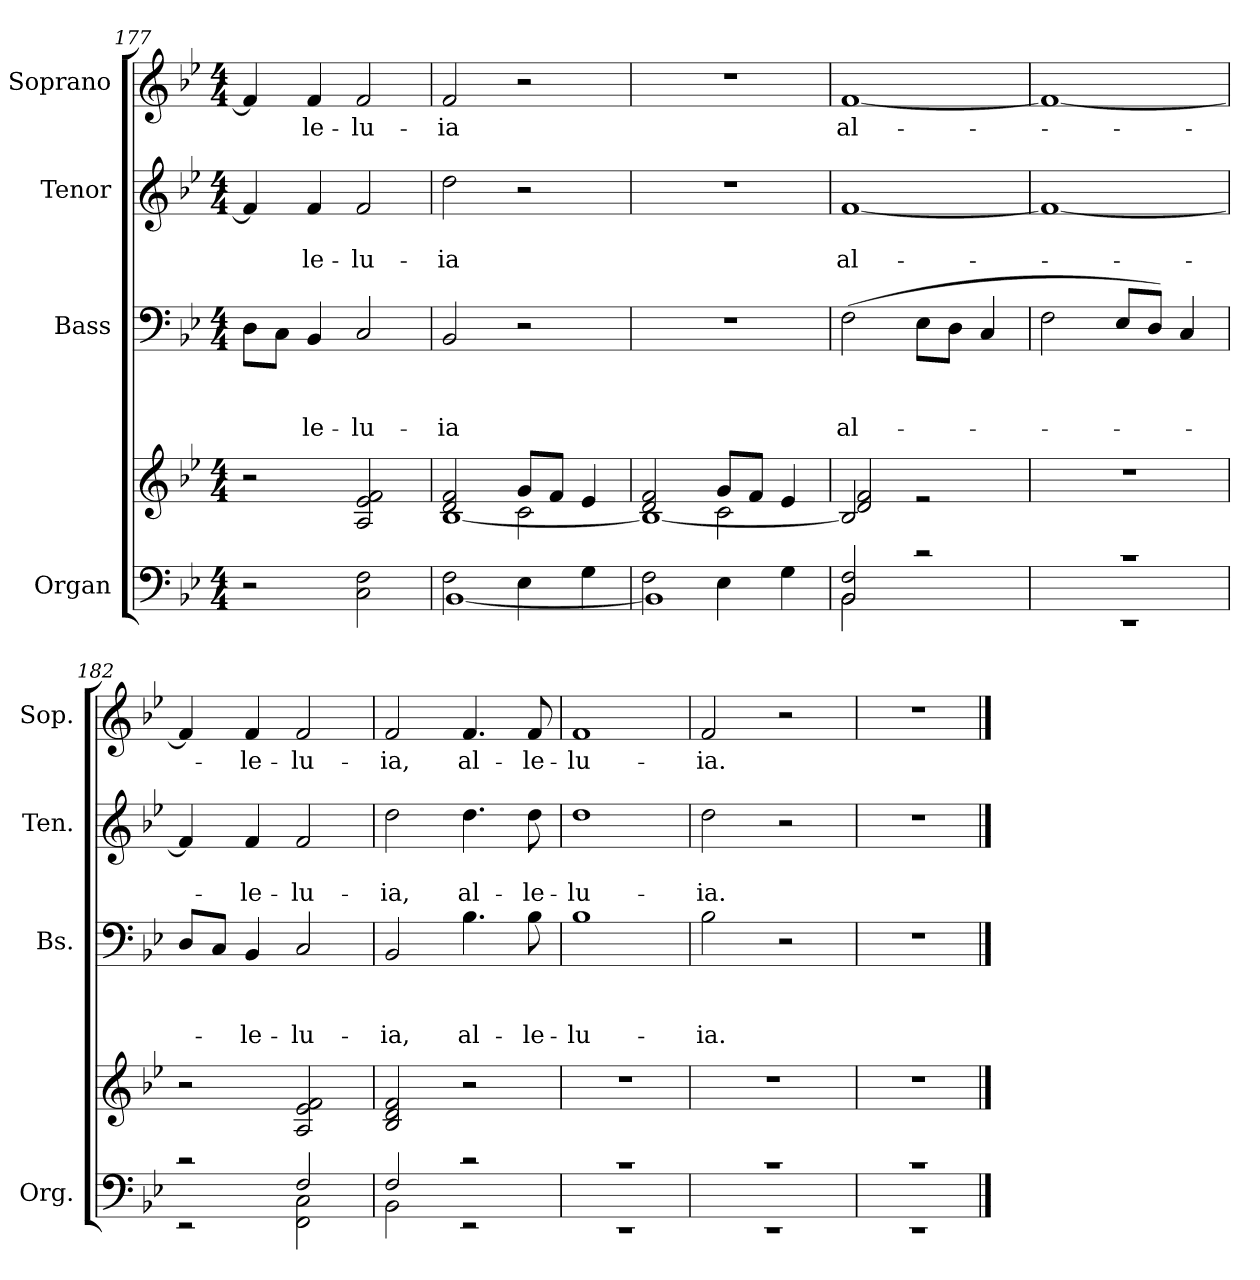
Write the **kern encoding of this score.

**kern	**kern	**kern	**text	**text	**text	**kern	**text	**text	**kern	**text
*part4	*part4	*part3	*part3	*part3	*part3	*part2	*part2	*part2	*part1	*part1
*staff5	*staff4	*staff3	*staff3	*staff3	*staff3	*staff2	*staff2	*staff2	*staff1	*staff1
*I"Organ	*	*I"Bass	*	*	*	*I"Tenor	*	*	*I"Soprano	*
*I'Org.	*	*I'Bs.	*	*	*	*I'Ten.	*	*	*I'Sop.	*
*clefF4	*clefG2	*clefF4	*	*	*	*clefG2	*	*	*clefG2	*
*	*	*	*	*	*	*ITrd7c12	*	*	*	*
*k[b-e-]	*k[b-e-]	*k[b-e-]	*	*	*	*k[b-e-]	*	*	*k[b-e-]	*
*B-:	*B-:	*B-:	*	*	*	*B-:	*	*	*B-:	*
*M4/4	*M4/4	*M4/4	*	*	*	*M4/4	*	*	*M4/4	*
=177	=177	=177	=177	=177	=177	=177	=177	=177	=177	=177
*^	*^	*	*	*	*	*	*	*	*	*
*	*^	*	*^	*	*	*	*	*	*	*	*	*
2r	1ryy	1ryy	1ryy	1ryy	2r	8D\L	.	.	.	4F/]	.	.	4f/]	.
.	.	.	.	.	.	8C\J	.	.	.	.	.	.	.	.
!	!	!	!	!	!	!	!	!	!LO:LY:b	!	!	!LO:LY:b	!	!LO:LY:b
.	.	.	.	.	.	4BB-/	.	.	-le-	4F/	.	-le-	4f/	-le-
!	!	!	!	!	!	!	!	!	!LO:LY:b	!	!	!LO:LY:b	!	!LO:LY:b
2C\ 2F\	.	.	.	.	2A/ 2e-/ 2f/	2C/	.	.	-lu-	2F/	.	-lu-	2f/	-lu-
=178	=178	=178	=178	=178	=178	=178	=178	=178	=178	=178	=178	=178	=178	=178
!	!	!	!	!	!	!	!	!	!LO:LY:b	!	!	!LO:LY:b	!	!LO:LY:b
2F\	[<1BB-	1ryy	2ryy	[<1B-	2d/ 2f/	2BB-/	.	.	-ia	2d\	.	-ia	2f/	-ia
4E-\	.	.	2c\	.	8g/L	2r	.	.	.	2r	.	.	2r	.
.	.	.	.	.	8f/J	.	.	.	.	.	.	.	.	.
4G\	.	.	.	.	4e-/	.	.	.	.	.	.	.	.	.
=179	=179	=179	=179	=179	=179	=179	=179	=179	=179	=179	=179	=179	=179	=179
2F\	1BB-]	1ryy	2ryy	1B-_	2d/ 2f/	1r	.	.	.	1r	.	.	1r	.
4E-\	.	.	2c\	.	8g/L	.	.	.	.	.	.	.	.	.
.	.	.	.	.	8f/J	.	.	.	.	.	.	.	.	.
4G\	.	.	.	.	4e-/	.	.	.	.	.	.	.	.	.
=180	=180	=180	=180	=180	=180	=180	=180	=180	=180	=180	=180	=180	=180	=180
!	!	!	!	!	!	!	!	!	!LO:LY:b	!	!	!LO:LY:b	!	!LO:LY:b
2BB-/ 2F/	2BB-\	1ryy	1ryy	2B-/]	2d/ 2f/	(<2F\	.	.	al-	[<1F	.	al-	[<1f	al-
2rc	2ryy	.	.	2ryy	2r	8E-\L	.	.	.	.	.	.	.	.
.	.	.	.	.	.	8D\J	.	.	.	.	.	.	.	.
.	.	.	.	.	.	4C/	.	.	.	.	.	.	.	.
=181	=181	=181	=181	=181	=181	=181	=181	=181	=181	=181	=181	=181	=181	=181
1rc	1rEE	1ryy	1ryy	1ryy	1r	2F\	.	.	.	1F_	.	.	1f_	.
.	.	.	.	.	.	8E-/L	.	.	.	.	.	.	.	.
.	.	.	.	.	.	8D/J)	.	.	.	.	.	.	.	.
.	.	.	.	.	.	4C/	.	.	.	.	.	.	.	.
!!LO:LB:g=z
=182	=182	=182	=182	=182	=182	=182	=182	=182	=182	=182	=182	=182	=182	=182
2rc	2rEE	1ryy	1ryy	1ryy	2r	8D/L	.	.	.	4F/]	.	.	4f/]	.
.	.	.	.	.	.	8C/J	.	.	.	.	.	.	.	.
!	!	!	!	!	!	!	!	!	!LO:LY:b	!	!	!LO:LY:b	!	!LO:LY:b
.	.	.	.	.	.	4BB-/	.	.	-le-	4F/	.	-le-	4f/	-le-
!	!	!	!	!	!	!	!	!	!LO:LY:b	!	!	!LO:LY:b	!	!LO:LY:b
2F/	2FF\ 2C\	.	.	.	2A/ 2e-/ 2f/	2C/	.	.	-lu-	2F/	.	-lu-	2f/	-lu-
=183	=183	=183	=183	=183	=183	=183	=183	=183	=183	=183	=183	=183	=183	=183
!	!	!	!	!	!	!	!	!	!LO:LY:b	!	!	!LO:LY:b	!	!LO:LY:b
2F/	2BB-\	1ryy	1ryy	1ryy	2B-/ 2d/ 2f/	2BB-/	.	.	-ia,	2d\	.	-ia,	2f/	-ia,
!	!	!	!	!	!	!	!	!	!LO:LY:b	!	!	!LO:LY:b	!	!LO:LY:b
2rc	2rEE	.	.	.	2r	4.B-\	.	.	al-	4.d\	.	al-	4.f/	al-
!	!	!	!	!	!	!	!	!	!LO:LY:b	!	!	!LO:LY:b	!	!LO:LY:b
.	.	.	.	.	.	8B-\	.	.	-le-	8d\	.	-le-	8f/	-le-
=184	=184	=184	=184	=184	=184	=184	=184	=184	=184	=184	=184	=184	=184	=184
!	!	!	!	!	!	!	!	!	!LO:LY:b	!	!	!LO:LY:b	!	!LO:LY:b
1rc	1rEE	1ryy	1ryy	1ryy	1r	1B-	.	.	-lu-	1d	.	-lu-	1f	-lu-
=185	=185	=185	=185	=185	=185	=185	=185	=185	=185	=185	=185	=185	=185	=185
!	!	!	!	!	!	!	!	!	!LO:LY:b	!	!	!LO:LY:b	!	!LO:LY:b
1rc	1rEE	1ryy	1ryy	1ryy	1r	2B-\	.	.	-ia.	2d\	.	-ia.	2f/	-ia.
.	.	.	.	.	.	2r	.	.	.	2r	.	.	2r	.
=186	=186	=186	=186	=186	=186	=186	=186	=186	=186	=186	=186	=186	=186	=186
1rc	1rEE	1ryy	1ryy	1ryy	1r	1r	.	.	.	1r	.	.	1r	.
*v	*v	*v	*	*	*	*	*	*	*	*	*	*	*	*
*	*v	*v	*v	*	*	*	*	*	*	*	*	*
==	==	==	==	==	==	==	==	==	==	==
*-	*-	*-	*-	*-	*-	*-	*-	*-	*-	*-
